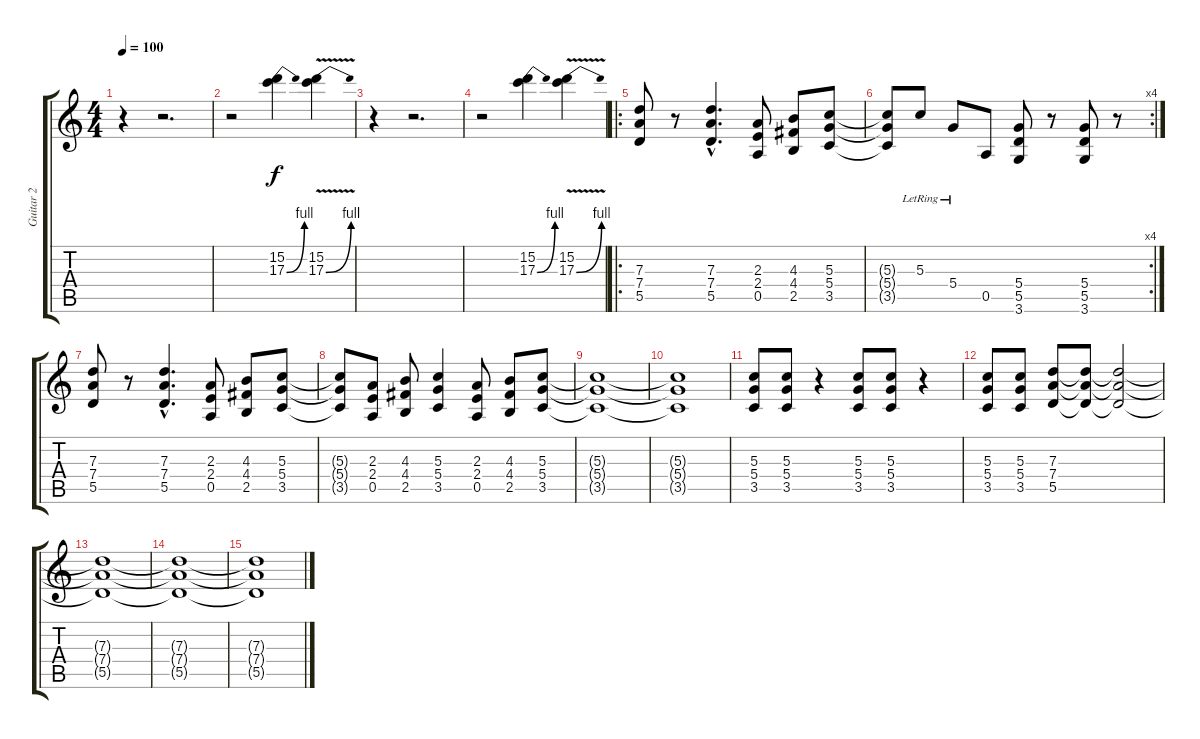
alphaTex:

\track ("Guitar 2" "Guitar 2") {instrument distortionguitar}
\staff {score tabs}
\tuning (E4 B3 G3 D3 A2 E2) {hide}
\ts (4 4)
\tempo 100
\clef g2
\ks c
r.4{dy f} r.2{d} |
r.2 (15.2 17.3{be (bend 0 0 60 4)}).4 (15.2 17.3{be (bend 0 0 60 4) v}).4 |
r.4 r.2{d} |
r.2 (15.2 17.3{be (bend 0 0 60 4)}).4 (15.2 17.3{be (bend 0 0 60 4) v}).4 |
\ro
(7.3 7.4 5.5).8 r.8 (7.3{hac} 7.4{hac} 5.5{hac}).4{d} (2.3 2.4 0.5).8 (4.3 4.4 2.5).8 (5.3 5.4 3.5).8 |
\rc 4
(5.3{t} 5.4{t} 3.5{t}).8 5.3{lr}.8 5.4{lr}.8 0.5.8 (5.4 5.5 3.6).8 r.8 (5.4 5.5 3.6).8 r.8 |
(7.3 7.4 5.5).8 r.8 (7.3{hac} 7.4{hac} 5.5{hac}).4{d} (2.3 2.4 0.5).8 (4.3 4.4 2.5).8 (5.3 5.4 3.5).8 |
(5.3{t} 5.4{t} 3.5{t}).8 (2.3 2.4 0.5).8 (4.3 4.4 2.5).8 (5.3 5.4 3.5).4 (2.3 2.4 0.5).8 (4.3 4.4 2.5).8 (5.3 5.4 3.5).8 |
(5.3{t} 5.4{t} 3.5{t}).1 |
(5.3{t} 5.4{t} 3.5{t}).1 |
(5.3 5.4 3.5).8 (5.3 5.4 3.5).8 r.4 (5.3 5.4 3.5).8 (5.3 5.4 3.5).8 r.4 |
(5.3 5.4 3.5).8 (5.3 5.4 3.5).8 (7.3 7.4 5.5).8 (7.3{t} 7.4{t} 5.5{t}).8 (7.3{t} 7.4{t} 5.5{t}).2 |
(7.3{t} 7.4{t} 5.5{t}).1 |
(7.3{t} 7.4{t} 5.5{t}).1 |
(7.3{t} 7.4{t} 5.5{t}).1
